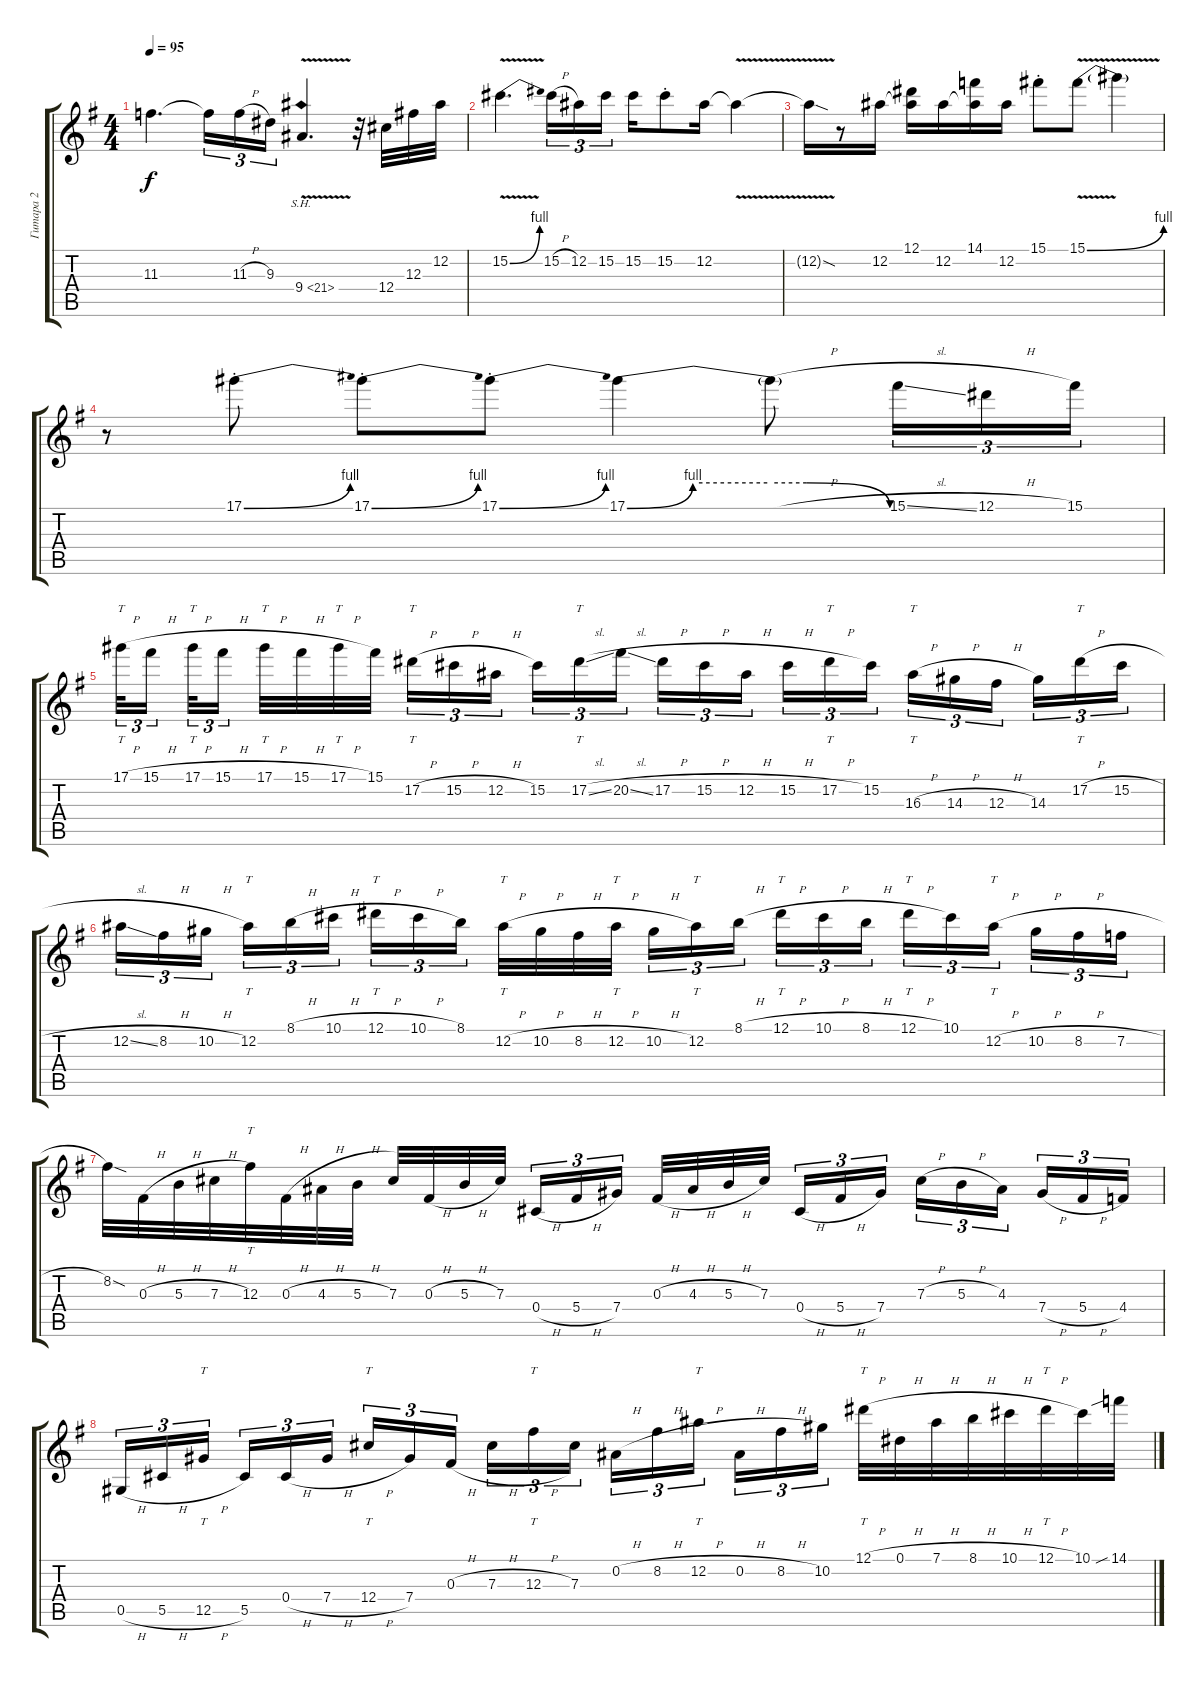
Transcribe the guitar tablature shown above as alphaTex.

\track ("Гитара 2" "Гитара 2") {instrument distortionguitar}
\staff {score tabs}
\tuning (Eb4 Bb3 Gb3 Db3 Ab2 Eb2) {hide}
\ts (4 4)
\tempo 95
\clef g2
\ks eminor
11.3{t}.4{d dy f} 11.3{t}.16{tu (3 2)} 11.3{h}.16{tu (3 2)} 9.3.16{tu (3 2)} 9.4{sh 12 v}.4{d} r.32 12.4.32 12.3.32 12.2.32 |
15.2{be (bend 0 0 60 4) v}.4{d} 15.2{h}.16{tu (3 2)} 12.2.16{tu (3 2)} 15.2.16{tu (3 2)} 15.2.16 15.2{st}.8 12.2.16 12.2{v t}.4 |
12.2{sod t}.16 r.8 12.2.16 (12.1 12.2{t}).16 12.2.16 (14.1 12.2{t}).16 12.2.16 15.1{st}.8 15.1{be (bend 0 0 60 4) v}.8 15.1{t}.4 |
r.8 17.1{be (bend 0 0 60 4) st}.8 17.1{be (bend 0 0 60 4) st}.8 17.1{be (bend 0 0 60 4) st}.8 17.1{be (custom 0 0 15 4 32 4 41 4 60 0)}.4 17.1{h t}.8 15.1{sl}.16{tu (3 2)} 12.1{h}.16{tu (3 2)} 15.1.16{tu (3 2)} |
17.1{h}.32{tt tu (3 2)} 15.1{h}.16{tu (3 2) beam splitsecondary} 17.1{h}.32{tt tu (3 2)} 15.1{h}.16{tu (3 2) beam splitsecondary} 17.1{h}.32{tt} 15.1{h}.32 17.1{h}.32{tt} 15.1.32 17.2{h}.16{tt tu (3 2)} 15.2{h}.16{tu (3 2)} 12.2{h}.16{tu (3 2) beam splitsecondary} 15.2.16{tu (3 2)} 17.2{sl}.16{tt tu (3 2)} 20.2{sl}.16{tu (3 2)} 17.2{h}.16{tu (3 2)} 15.2{h}.16{tu (3 2)} 12.2{h}.16{tu (3 2) beam splitsecondary} 15.2{h}.16{tu (3 2)} 17.2{h}.16{tt tu (3 2)} 15.2.16{tu (3 2)} 16.3{h}.16{tt tu (3 2)} 14.3{h}.16{tu (3 2)} 12.3{h}.16{tu (3 2) beam splitsecondary} 14.3.16{tu (3 2)} 17.2{h}.16{tt tu (3 2)} 15.2{h}.16{tu (3 2)} |
12.2{sl}.16{tu (3 2)} 8.2{h}.16{tu (3 2)} 10.2{h}.16{tu (3 2) beam splitsecondary} 12.2.16{tt tu (3 2)} 8.1{h}.16{tu (3 2)} 10.1{h}.16{tu (3 2)} 12.1{h}.16{tt tu (3 2)} 10.1{h}.16{tu (3 2)} 8.1.16{tu (3 2) beam splitsecondary} 12.2{h}.32{tt} 10.2{h}.32 8.2{h}.32 12.2{h}.32{tt} 10.2{h}.16{tu (3 2)} 12.2.16{tt tu (3 2)} 8.1{h}.16{tu (3 2) beam splitsecondary} 12.1{h}.16{tt tu (3 2)} 10.1{h}.16{tu (3 2)} 8.1{h}.16{tu (3 2)} 12.1{h}.16{tt tu (3 2)} 10.1.16{tu (3 2)} 12.2{h}.16{tt tu (3 2) beam splitsecondary} 10.2{h}.16{tu (3 2)} 8.2{h}.16{tu (3 2)} 7.2{h}.16{tu (3 2)} |
8.2{sod}.32 0.3{h}.32 5.3{h}.32 7.3{h}.32 12.3.32{tt} 0.3{h}.32 4.3{h}.32 5.3{h}.32 7.3.32 0.3{h}.32 5.3{h}.32 7.3.32{beam splitsecondary} 0.4{h}.16{tu (3 2)} 5.4{h}.16{tu (3 2)} 7.4.16{tu (3 2)} 0.3{h}.32 4.3{h}.32 5.3{h}.32 7.3.32{beam splitsecondary} 0.4{h}.16{tu (3 2)} 5.4{h}.16{tu (3 2)} 7.4.16{tu (3 2)} 7.3{h}.16{tu (3 2)} 5.3{h}.16{tu (3 2)} 4.3.16{tu (3 2) beam splitsecondary} 7.4{h}.16{tu (3 2)} 5.4{h}.16{tu (3 2)} 4.4.16{tu (3 2)} |
0.5{h}.16{tu (3 2)} 5.5{h}.16{tu (3 2)} 12.5{h}.16{tt tu (3 2) beam splitsecondary} 5.5.16{tu (3 2)} 0.4{h}.16{tu (3 2)} 7.4{h}.16{tu (3 2)} 12.4{h}.16{tt tu (3 2)} 7.4.16{tu (3 2)} 0.3{h}.16{tu (3 2) beam splitsecondary} 7.3{h}.16{tu (3 2)} 12.3{h}.16{tt tu (3 2)} 7.3.16{tu (3 2)} 0.2{h}.16{tu (3 2)} 8.2{h}.16{tu (3 2)} 12.2{h}.16{tt tu (3 2) beam splitsecondary} 0.2{h}.16{tu (3 2)} 8.2{h}.16{tu (3 2)} 10.2.16{tu (3 2)} 12.1{h}.32{tt} 0.1{h}.32 7.1{h}.32 8.1{h}.32 10.1{h}.32 12.1{h}.32{tt} 10.1.32 14.1{sib}.32
